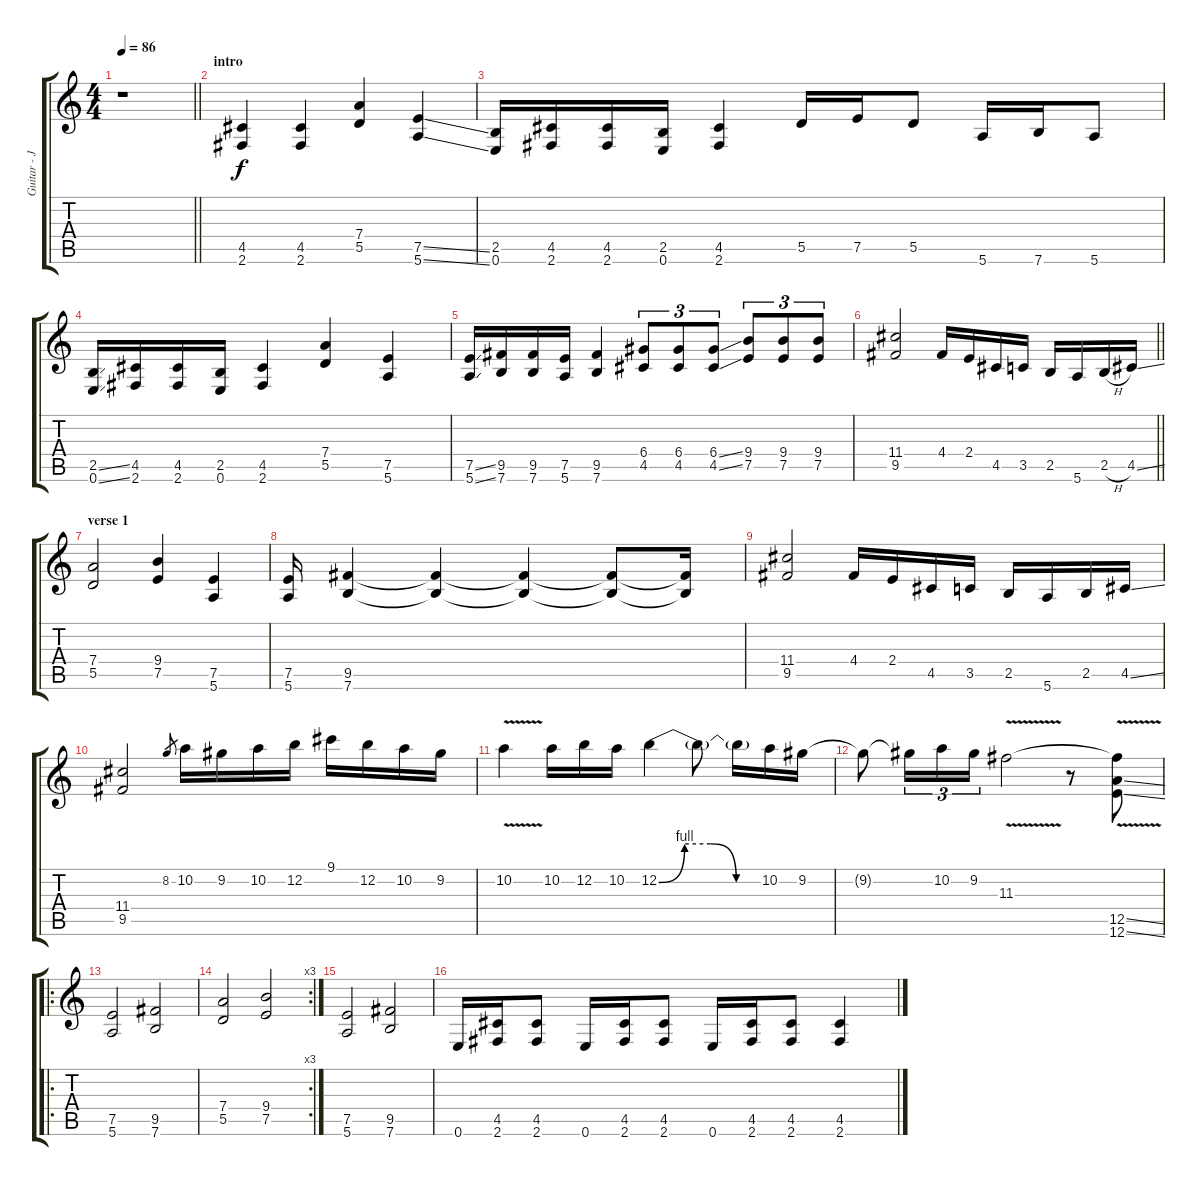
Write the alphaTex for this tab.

\track ("Guitar - James" "Guitar - J") {instrument overdrivenguitar}
\staff {score tabs}
\tuning (E4 B3 G3 D3 A2 E2) {hide}
\ts (4 4)
\tempo 86
\clef g2
\barLineRight lightlight
\ks c
r.1{dy f instrument overdrivenguitar} |
\section ("" "intro")
(4.5 2.6).4 (4.5 2.6).4 (7.4 5.5).4 (7.5{ss} 5.6{ss}).4 |
(2.5 0.6).16 (4.5 2.6).16 (4.5 2.6).16 (2.5 0.6).16 (4.5 2.6).4 5.5.16 7.5.16 5.5.8 5.6.16 7.6.16 5.6.8 |
(2.5{ss} 0.6{ss}).16 (4.5 2.6).16 (4.5 2.6).16 (2.5 0.6).16 (4.5 2.6).4 (7.4 5.5).4 (7.5 5.6).4 |
(7.5{ss} 5.6{ss}).16 (9.5 7.6).16 (9.5 7.6).16 (7.5 5.6).16 (9.5 7.6).4 (6.4 4.5).8{tu (3 2)} (6.4 4.5).8{tu (3 2)} (6.4{ss} 4.5{ss}).8{tu (3 2)} (9.4 7.5).8{tu (3 2)} (9.4 7.5).8{tu (3 2)} (9.4 7.5).8{tu (3 2)} |
\barLineRight lightlight
(11.4 9.5).2 4.4.16 2.4.16 4.5.16 3.5.16 2.5.16 5.6.16 2.5{h}.16 4.5{ss}.16 |
\section ("" "verse 1 ")
(7.4 5.5).2 (9.4 7.5).4 (7.5 5.6).4 |
(7.5 5.6).16 (9.5 7.6).4 (9.5{t} 7.6{t}).4 (9.5{t} 7.6{t}).4 (9.5{t} 7.6{t}).8 (9.5{t} 7.6{t}).16 |
(11.4 9.5).2 4.4.16 2.4.16 4.5.16 3.5.16 2.5.16 5.6.16 2.5.16 4.5{ss}.16 |
(11.4 9.5).2 8.2.8{gr} 10.2.16 9.2.16 10.2.16 12.2.16 9.1.16 12.2.16 10.2.16 9.2.16 |
10.2{v}.4 10.2.16 12.2.16 10.2.16 12.2{be (custom 0 0 15 4 30 4 45 0 60 0)}.4 12.2{t}.8 12.2{t}.16 10.2.16 9.2.16 |
9.2{t}.8 9.2{t}.16{tu (3 2)} 10.2.16{tu (3 2)} 9.2.16{tu (3 2)} 11.3{v}.2 r.8 (11.3{t} 12.5{ss} 12.6{ss}).8 |
\ro
(7.5 5.6).2 (9.5 7.6).2 |
\rc 3
(7.4 5.5).2 (9.4 7.5).2 |
(7.5 5.6).2 (9.5 7.6).2 |
0.6.16 (4.5 2.6).16 (4.5 2.6).8 0.6.16 (4.5 2.6).16 (4.5 2.6).8 0.6.16 (4.5 2.6).16 (4.5 2.6).8 (4.5 2.6).4
